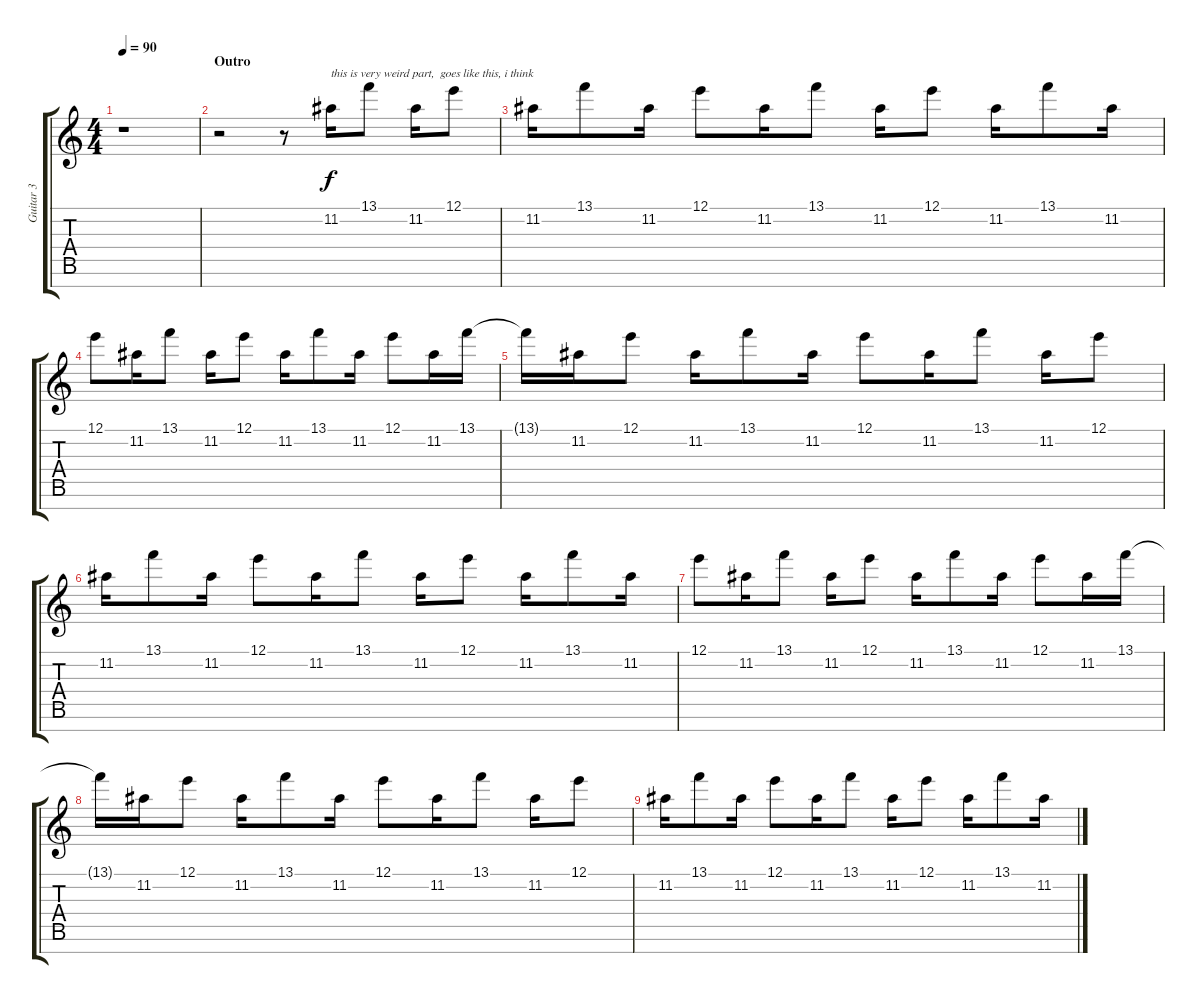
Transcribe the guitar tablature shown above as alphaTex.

\track ("Guitar 3" "Guitar 3") {instrument distortionguitar}
\staff {score tabs}
\tuning (E4 B3 G3 D3 A2 E2 B1) {hide}
\ts (4 4)
\tempo 90
\clef g2
\ks c
r.1{dy f} |
\section ("" "Outro")
r.2 r.8 11.2.16{txt "this is very weird part,  goes like this, i think" volume 7} 13.1.8 11.2.16 12.1.8 |
11.2.16 13.1.8 11.2.16 12.1.8 11.2.16 13.1.8 11.2.16 12.1.8 11.2.16 13.1.8 11.2.16 |
12.1.8 11.2.16 13.1.8 11.2.16 12.1.8 11.2.16 13.1.8 11.2.16 12.1.8 11.2.16 13.1.16 |
13.1{t}.16 11.2.16 12.1.8 11.2.16 13.1.8 11.2.16 12.1.8 11.2.16 13.1.8 11.2.16 12.1.8 |
11.2.16 13.1.8 11.2.16 12.1.8 11.2.16 13.1.8 11.2.16 12.1.8 11.2.16 13.1.8 11.2.16 |
12.1.8 11.2.16 13.1.8 11.2.16 12.1.8 11.2.16 13.1.8 11.2.16 12.1.8 11.2.16 13.1.16 |
13.1{t}.16 11.2.16 12.1.8 11.2.16 13.1.8 11.2.16 12.1.8 11.2.16 13.1.8 11.2.16 12.1.8 |
11.2.16 13.1.8 11.2.16 12.1.8 11.2.16 13.1.8 11.2.16 12.1.8 11.2.16 13.1.8 11.2.16
